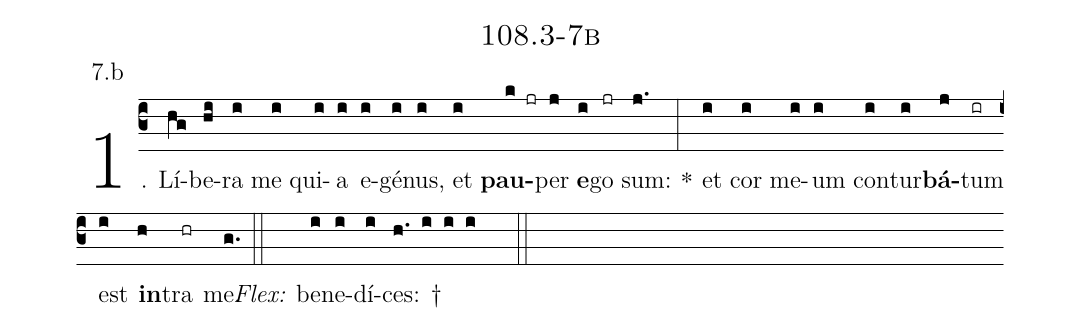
name: 108.3-7b;
annotation: 7.b;
%%
(c3)1. Lí(hg)be(hi)ra(i) me(i) qui(i)a(i) e(i)gé(i)nus,(i) et(i) <b>pau</b>(k jr)per(j) <b>e</b>(i)go(jr) sum:(j.) *(:) et(i) cor(i) me(i)um(i) con(i)tur(i)<b>bá</b>(j)tum(ir) est(i) <b>in</b>(h)tra(hr) me.(g.) (::)
<i>Flex:</i>()  be(i)ne(i)dí(i)ces: †(h. i i i  ::)
